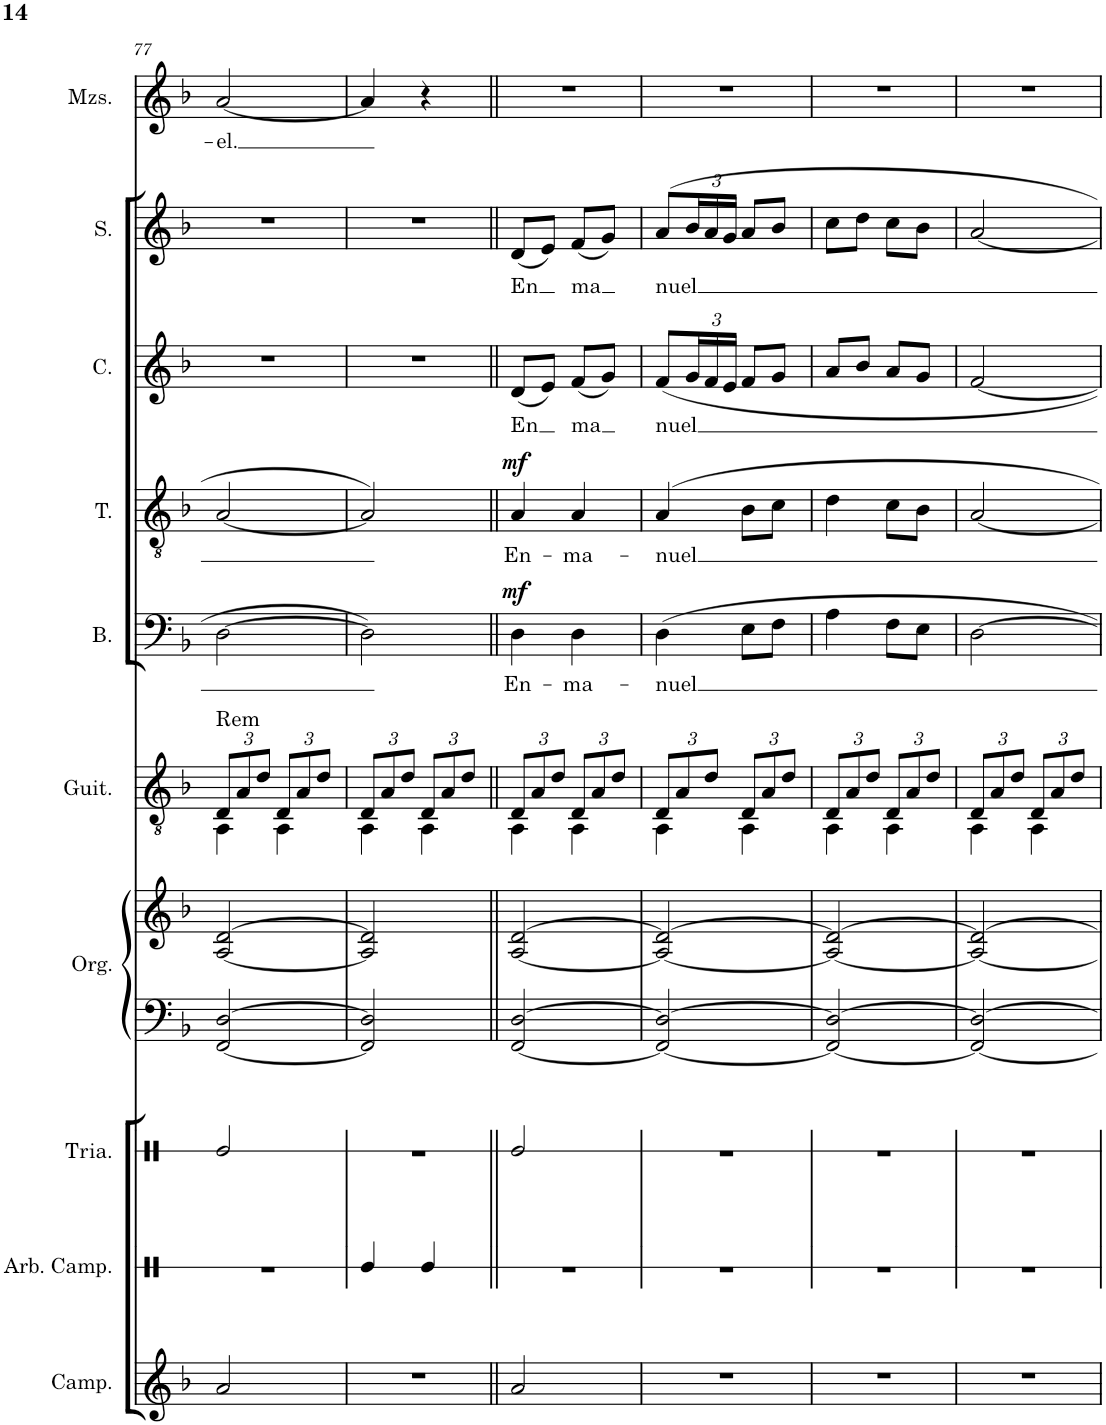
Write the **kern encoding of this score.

**kern	**kern	**kern	**kern	**kern	**kern	**harte	**kern	**text	**dynam	**kern	**text	**dynam	**kern	**text	**kern	**text	**kern	**text
*part10	*part9	*part8	*part7	*part7	*part6	*part6	*part5	*part5	*part5	*part4	*part4	*part4	*part3	*part3	*part2	*part2	*part1	*part1
*staff11	*staff10	*staff9	*staff8	*staff7	*staff6	*	*staff5	*staff5	*staff5	*staff4	*staff4	*staff4	*staff3	*staff3	*staff2	*staff2	*staff1	*staff1
*I"Campanillas	*I"Espectro	*I"Triángulo	*I"Órgano	*	*I"Guitarra	*	*I"Bajo	*	*	*I"Tenor	*	*	*I"Contralto	*	*I"Soprano	*	*I"Mezzo-soprano	*
*I'Camp.	*	*	*	*	*I'Guit.	*	*I'B.	*	*	*I'T.	*	*	*I'C.	*	*I'S.	*	*I'Mzs.	*
!!LO:PB:g=z
*clefG2	*clefX	*clefX	*clefF4	*clefG2	*clefGv2	*	*clefF4	*	*	*clefGv2	*	*	*clefG2	*	*clefG2	*	*clefG2	*
*Trd-7c-12	*	*	*	*	*	*	*	*	*	*	*	*	*	*	*	*	*	*
*k[b-]	*k[]	*k[]	*k[b-]	*k[b-]	*k[b-]	*	*k[b-]	*	*	*k[b-]	*	*	*k[b-]	*	*k[b-]	*	*k[b-]	*
*M2/4	*M2/4	*M2/4	*M2/4	*M2/4	*M2/4	*	*M2/4	*	*	*M2/4	*	*	*M2/4	*	*M2/4	*	*M2/4	*
*	*	*	*	*	*Xbrackettup	*	*	*	*	*	*	*	*	*	*	*	*	*
=77	=77	=77	=77	=77	=77	=77	=77	=77	=77	=77	=77	=77	=77	=77	=77	=77	=77	=77
*	*	*	*	*	*^	*	*	*	*	*	*	*	*	*	*	*	*	*
!	!	!	!	!	!	!	!LO:H:kt=Rem	!	!	!	!	!	!	!	!	!	!	!	!LO:LY:b
2a/	2r	2Re/	[2FF/ [2D/	[2A/ [2d/	12D/L	4AA\	N	[2D\	.	.	[2A/	.	.	2r	.	2r	.	[2a/	-el.
.	.	.	.	.	12A/	.	.	.	.	.	.	.	.	.	.	.	.	.	.
.	.	.	.	.	12d/J	.	.	.	.	.	.	.	.	.	.	.	.	.	.
.	.	.	.	.	12D/L	4AA\	.	.	.	.	.	.	.	.	.	.	.	.	.
.	.	.	.	.	12A/	.	.	.	.	.	.	.	.	.	.	.	.	.	.
.	.	.	.	.	12d/J	.	.	.	.	.	.	.	.	.	.	.	.	.	.
=78	=78	=78	=78	=78	=78	=78	=78	=78	=78	=78	=78	=78	=78	=78	=78	=78	=78	=78	=78
2r	4Re/	2r	2FF/] 2D/]	2A/] 2d/]	12D/L	4AA\	.	2D\]	.	.	2A/]	.	.	2r	.	2r	.	4a/]	.
.	.	.	.	.	12A/	.	.	.	.	.	.	.	.	.	.	.	.	.	.
.	.	.	.	.	12d/J	.	.	.	.	.	.	.	.	.	.	.	.	.	.
.	4Re/	.	.	.	12D/L	4AA\	.	.	.	.	.	.	.	.	.	.	.	4r	.
.	.	.	.	.	12A/	.	.	.	.	.	.	.	.	.	.	.	.	.	.
.	.	.	.	.	12d/J	.	.	.	.	.	.	.	.	.	.	.	.	.	.
=79||	=79||	=79||	=79||	=79||	=79||	=79||	=79||	=79||	=79||	=79||	=79||	=79||	=79||	=79||	=79||	=79||	=79||	=79||	=79||
!	!	!	!	!	!	!	!	!	!LO:LY:b	!LO:DY:a	!	!LO:LY:b	!LO:DY:a	!	!LO:LY:b	!	!LO:LY:b	!	!
2a/	2r	2Re/	[2FF/ [2D/	[2A/ [2d/	12D/L	4AA\	.	4D\	En-	mf	4A/	En-	mf	(8d/L	En	(8d/L	En	2r	.
.	.	.	.	.	12A/	.	.	.	.	.	.	.	.	.	.	.	.	.	.
.	.	.	.	.	.	.	.	.	.	.	.	.	.	8e/J)	.	8e/J)	.	.	.
.	.	.	.	.	12d/J	.	.	.	.	.	.	.	.	.	.	.	.	.	.
!	!	!	!	!	!	!	!	!	!LO:LY:b	!	!	!LO:LY:b	!	!	!LO:LY:b	!	!LO:LY:b	!	!
.	.	.	.	.	12D/L	4AA\	.	4D\	-ma-	.	4A/	-ma-	.	(8f/L	ma	(8f/L	ma	.	.
.	.	.	.	.	12A/	.	.	.	.	.	.	.	.	.	.	.	.	.	.
.	.	.	.	.	.	.	.	.	.	.	.	.	.	8g/J)	.	8g/J)	.	.	.
.	.	.	.	.	12d/J	.	.	.	.	.	.	.	.	.	.	.	.	.	.
=80	=80	=80	=80	=80	=80	=80	=80	=80	=80	=80	=80	=80	=80	=80	=80	=80	=80	=80	=80
!	!	!	!	!	!	!	!	!	!LO:LY:b	!	!	!LO:LY:b	!	!	!LO:LY:b	!	!LO:LY:b	!	!
2r	2r	2r	2FF/_ 2D/_	2A/_ 2d/_	12D/L	4AA\	.	4D\	-nuel	.	4A/	-nuel	.	8f/L	nuel	8a/L	nuel	2r	.
.	.	.	.	.	12A/	.	.	.	.	.	.	.	.	.	.	.	.	.	.
*	*	*	*	*	*	*	*	*	*	*	*	*	*	*Xbrackettup	*	*Xbrackettup	*	*	*
.	.	.	.	.	.	.	.	.	.	.	.	.	.	24g/L	.	24b-/L	.	.	.
.	.	.	.	.	12d/J	.	.	.	.	.	.	.	.	24f/	.	24a/	.	.	.
.	.	.	.	.	.	.	.	.	.	.	.	.	.	24e/JJ	.	24g/JJ	.	.	.
.	.	.	.	.	12D/L	4AA\	.	8E\L	.	.	8B-\L	.	.	8f/L	.	8a/L	.	.	.
.	.	.	.	.	12A/	.	.	.	.	.	.	.	.	.	.	.	.	.	.
.	.	.	.	.	.	.	.	8F\J	.	.	8c\J	.	.	8g/J	.	8b-/J	.	.	.
.	.	.	.	.	12d/J	.	.	.	.	.	.	.	.	.	.	.	.	.	.
=81	=81	=81	=81	=81	=81	=81	=81	=81	=81	=81	=81	=81	=81	=81	=81	=81	=81	=81	=81
2r	2r	2r	2FF/_ 2D/_	2A/_ 2d/_	12D/L	4AA\	.	4A\	.	.	4d\	.	.	8a/L	.	8cc\L	.	2r	.
.	.	.	.	.	12A/	.	.	.	.	.	.	.	.	.	.	.	.	.	.
.	.	.	.	.	.	.	.	.	.	.	.	.	.	8b-/J	.	8dd\J	.	.	.
.	.	.	.	.	12d/J	.	.	.	.	.	.	.	.	.	.	.	.	.	.
.	.	.	.	.	12D/L	4AA\	.	8F\L	.	.	8c\L	.	.	8a/L	.	8cc\L	.	.	.
.	.	.	.	.	12A/	.	.	.	.	.	.	.	.	.	.	.	.	.	.
.	.	.	.	.	.	.	.	8E\J	.	.	8B-\J	.	.	8g/J	.	8b-\J	.	.	.
.	.	.	.	.	12d/J	.	.	.	.	.	.	.	.	.	.	.	.	.	.
=82	=82	=82	=82	=82	=82	=82	=82	=82	=82	=82	=82	=82	=82	=82	=82	=82	=82	=82	=82
2r	2r	2r	2FF/_ 2D/_	2A/_ 2d/_	12D/L	4AA\	.	[2D\	.	.	[2A/	.	.	[2f/	.	[2a/	.	2r	.
.	.	.	.	.	12A/	.	.	.	.	.	.	.	.	.	.	.	.	.	.
.	.	.	.	.	12d/J	.	.	.	.	.	.	.	.	.	.	.	.	.	.
.	.	.	.	.	12D/L	4AA\	.	.	.	.	.	.	.	.	.	.	.	.	.
.	.	.	.	.	12A/	.	.	.	.	.	.	.	.	.	.	.	.	.	.
.	.	.	.	.	12d/J	.	.	.	.	.	.	.	.	.	.	.	.	.	.
*	*	*	*	*	*v	*v	*	*	*	*	*	*	*	*	*	*	*	*	*
=	=	=	=	=	=	=	=	=	=	=	=	=	=	=	=	=	=	=
*-	*-	*-	*-	*-	*-	*-	*-	*-	*-	*-	*-	*-	*-	*-	*-	*-	*-	*-
